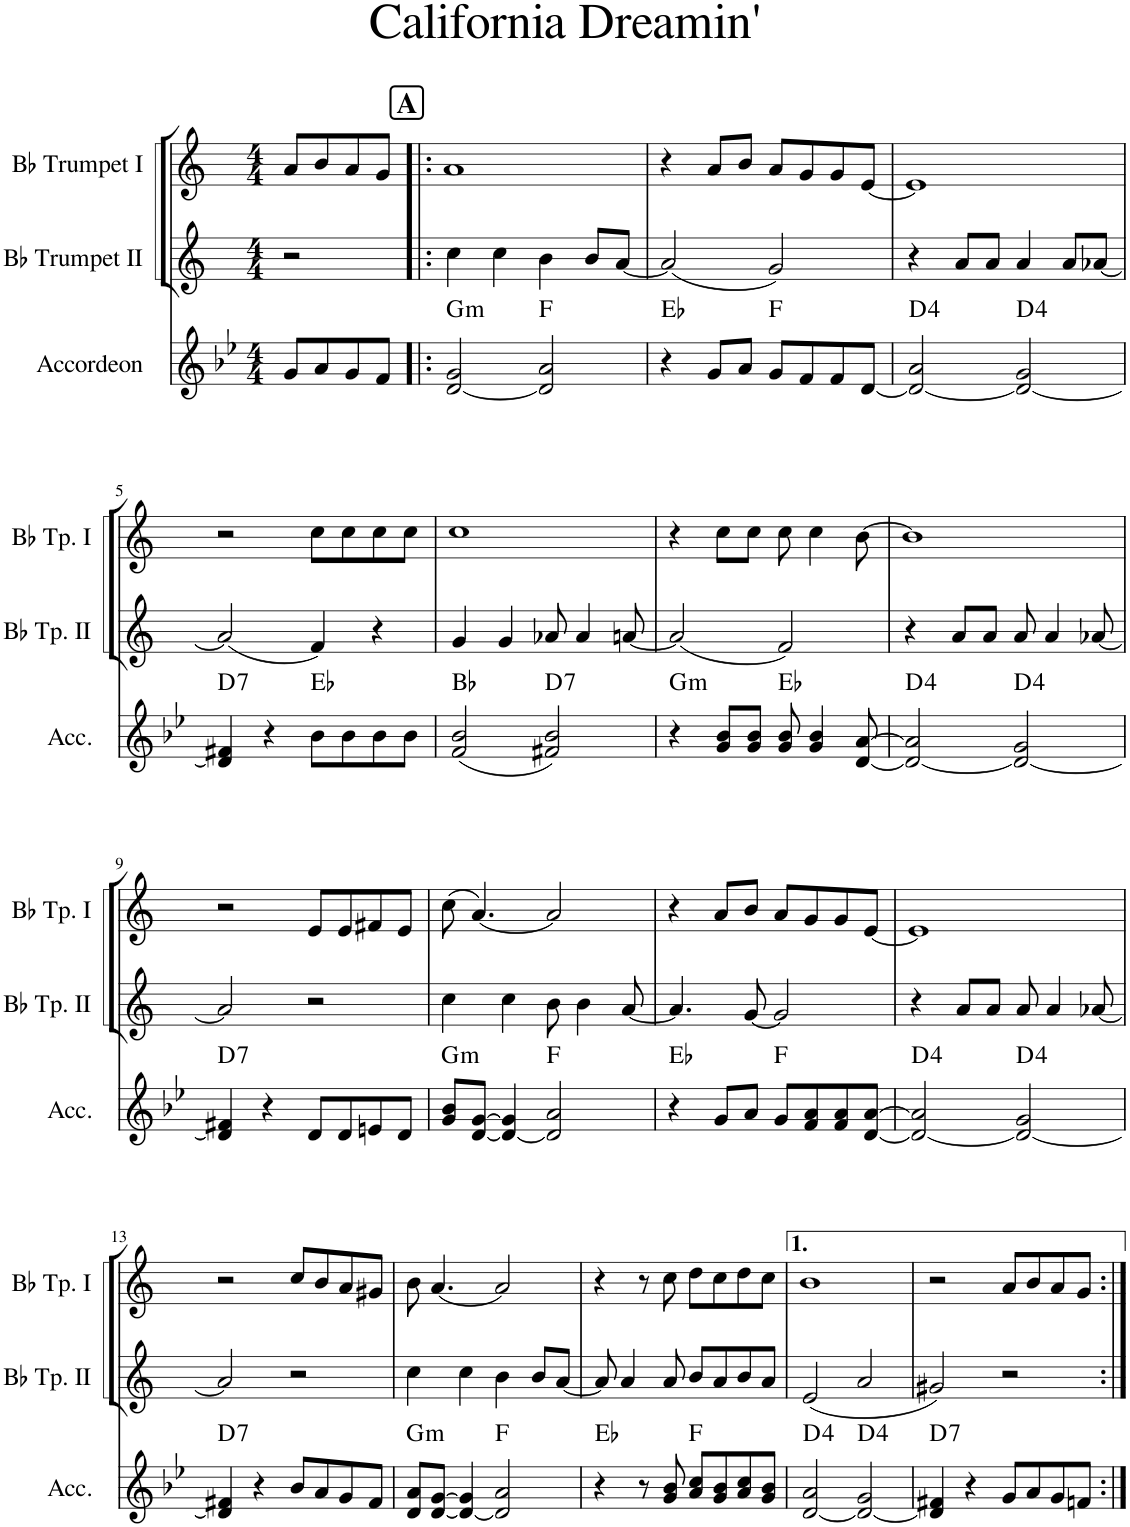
**kern	**harte	**kern	**kern
*part3	*part3	*part2	*part1
*staff3	*	*staff2	*staff1
*I"Accordeon	*	*I"Bb Trumpet II	*I"Bb Trumpet I
*I'Acc.	*	*I'Bb Tp. II	*I'Bb Tp. I
*clefG2	*	*clefG2	*clefG2
*	*	*Trd1c2	*Trd1c2
*k[b-e-]	*	*k[]	*k[]
*M4/4	*	*M4/4	*M4/4
=1	=1	=1	=1
8g/L	.	2r	8a/L
8a/	.	.	8b/
8g/	.	.	8a/
8f/J	.	.	8g/J
!!LO:REH:place=s1:a:B:cj:fs=14:t=A
=2!|:	=2!|:	=2!|:	=2!|:
!	!LO:H:kt=m	!	!
[2d/ 2g/	G:min	4cc\	1a
.	.	4cc\	.
2d/] 2a/	.	4b\	.
.	.	8b/L	.
.	.	[8a/J	.
=3	=3	=3	=3
4r	Eb:maj	(2a/]	4r
8g/L	.	.	8a/L
8a/J	.	.	8b/J
8g/L	F:maj	2g/)	8a/L
8f/	.	.	8g/
8f/	.	.	8g/
[8d/J	.	.	[8e/J
=4	=4	=4	=4
2d/_ 2a/	D:maj(4)	4r	1e]
.	.	8a/L	.
.	.	8a/J	.
2d/_ 2g/	D:maj(4)	4a/	.
.	.	8a/L	.
.	.	[8a-X/J	.
!!LO:LB:g=z
=5	=5	=5	=5
!	!LO:H:kt=7	!	!
4d/] 4f#X/	D:7	(2a-/]	2r
4r	.	.	.
8b-\L	Eb:maj	4f/)	8cc\L
8b-\	.	.	8cc\
8b-\	.	4r	8cc\
8b-\J	.	.	8cc\J
=6	=6	=6	=6
(2f/ 2b-/	Bb:maj	4g/	1cc
.	.	4g/	.
!	!LO:H:kt=7	!	!
2f#X/ 2b-/)	D:7	8a-X/	.
.	.	4a-/	.
.	.	[8an/	.
=7	=7	=7	=7
!	!LO:H:kt=m	!	!
4r	G:min	(2a/]	4r
8g/ 8b-/L	.	.	8cc\L
8g/ 8b-/J	.	.	8cc\J
8g/ 8b-/	Eb:maj	2f/)	8cc\
4g/ 4b-/	.	.	4cc\
[8d/ [8a/	.	.	[8b\
=8	=8	=8	=8
2d/_ 2a/]	D:maj(4)	4r	1b]
.	.	8a/L	.
.	.	8a/J	.
2d/_ 2g/	D:maj(4)	8a/	.
.	.	4a/	.
.	.	[8a-X/	.
!!LO:LB:g=z
=9	=9	=9	=9
!	!LO:H:kt=7	!	!
4d/] 4f#X/	D:7	2a-/]	2r
4r	.	.	.
8d/L	.	2r	8e/L
8d/	.	.	8e/
8en/	.	.	8f#X/
8d/J	.	.	8e/J
=10	=10	=10	=10
!	!LO:H:kt=m	!	!
8g/ 8b-/L	G:min	4cc\	(8cc\
[8d/ [8g/J	.	.	[4.a/)
4d/_ 4g/]	.	4cc\	.
2d/] 2a/	F:maj	8b\	2a/]
.	.	4b\	.
.	.	[8a/	.
=11	=11	=11	=11
4r	Eb:maj	4.a/]	4r
8g/L	.	.	8a/L
8a/J	.	[8g/	8b/J
8g/L	F:maj	2g/]	8a/L
8f/ 8a/	.	.	8g/
8f/ 8a/	.	.	8g/
[8d/ [8a/J	.	.	[8e/J
=12	=12	=12	=12
2d/_ 2a/]	D:maj(4)	4r	1e]
.	.	8a/L	.
.	.	8a/J	.
2d/_ 2g/	D:maj(4)	8a/	.
.	.	4a/	.
.	.	[8a-X/	.
!!LO:LB:g=z
=13	=13	=13	=13
!	!LO:H:kt=7	!	!
4d/] 4f#X/	D:7	2a-/]	2r
4r	.	.	.
8b-/L	.	2r	8cc/L
8a/	.	.	8b/
8g/	.	.	8a/
8f#/J	.	.	8g#X/J
=14	=14	=14	=14
!	!LO:H:kt=m	!	!
8d/ 8a/L	G:min	4cc\	8b\
[8d/ [8g/J	.	.	[4.a/
4d/_ 4g/]	.	4cc\	.
2d/] 2a/	F:maj	4b\	2a/]
.	.	8b/L	.
.	.	[8a/J	.
=15	=15	=15	=15
4r	Eb:maj	8a/]	4r
.	.	4a/	.
8r	.	.	8r
8g/ 8b-/	.	8a/	8cc\
8a/ 8cc/L	F:maj	8b/L	8dd\L
8g/ 8b-/	.	8a/	8cc\
8a/ 8cc/	.	8b/	8dd\
8g/ 8b-/J	.	8a/J	8cc\J
=16	=16	=16	=16
[2d/ 2a/	D:maj(4)	(2e/	1b
2d/_ 2g/	D:maj(4)	2a/	.
=17	=17	=17	=17
!	!LO:H:kt=7	!	!
4d/] 4f#X/	D:7	2g#X/)	2r
4r	.	.	.
8g/L	.	2r	8a/L
8a/	.	.	8b/
8g/	.	.	8a/
8fn/J	.	.	8g/J
=:|!	=:|!	=:|!	=:|!
*-	*-	*-	*-
